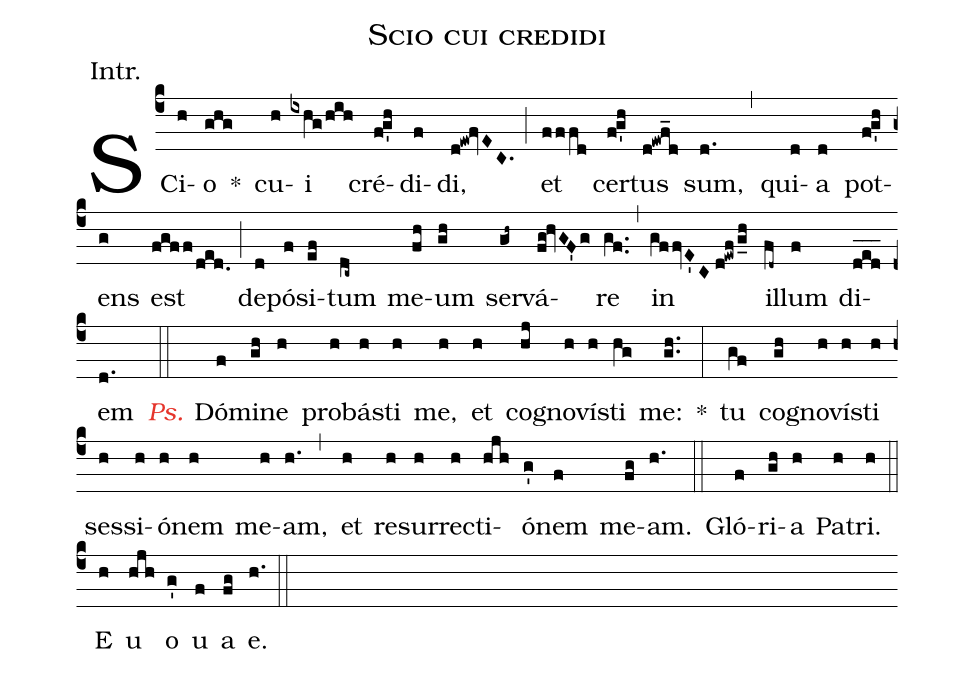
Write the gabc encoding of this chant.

name:Scio cui credidi;
annotation:Intr.;
mode:1;
office-part:Introit;
%%
(c4) SC{i}(h)o(ghg) *()
cu(h)i(ixhg/hih) cré(f!g'h)di(f)di,(d!ew!fvEC.) (;)
et(fffd) cer(f!g'h)tus(d!ewf_d) sum,(d.) (,)
qui(d)a(d) pot(f!g'h)ens(g) est(fgff/ded.) (;)
de(d)pó(f)si(ef)tum(dc~) me(fh)um(gh) ser(gh~)vá(fg!hvGF'g)re(gf..) (,)
in(gffvE'C//d!ewf/g_h) il(fd~)lum(f) di(ded___)em(d.) (::)

<c><i>Ps.</i></c> Dó(f)mi(gh)ne(h) pro(h)bá(h)sti(h) me,(h) et(h) co(hj)gno(h)ví(h)sti(hg) me:(gh..) *(:)
tu(gf) co(gh)gno(h)ví(h)sti(h) ses(h)si(h)ó(h)nem(h) me(h)am,(h.) (,)
et(h) re(h)sur(h)re(h)cti(hjh)ó(g')nem(f) me(fg)am.(h.) (::)

Gló(f)ri(gh)a(h) Pa(h)tri.(h) (::)
<eu>E(h) u(hjh) o(g') u(f) a(fg) e.</eu>(h.) (::)
